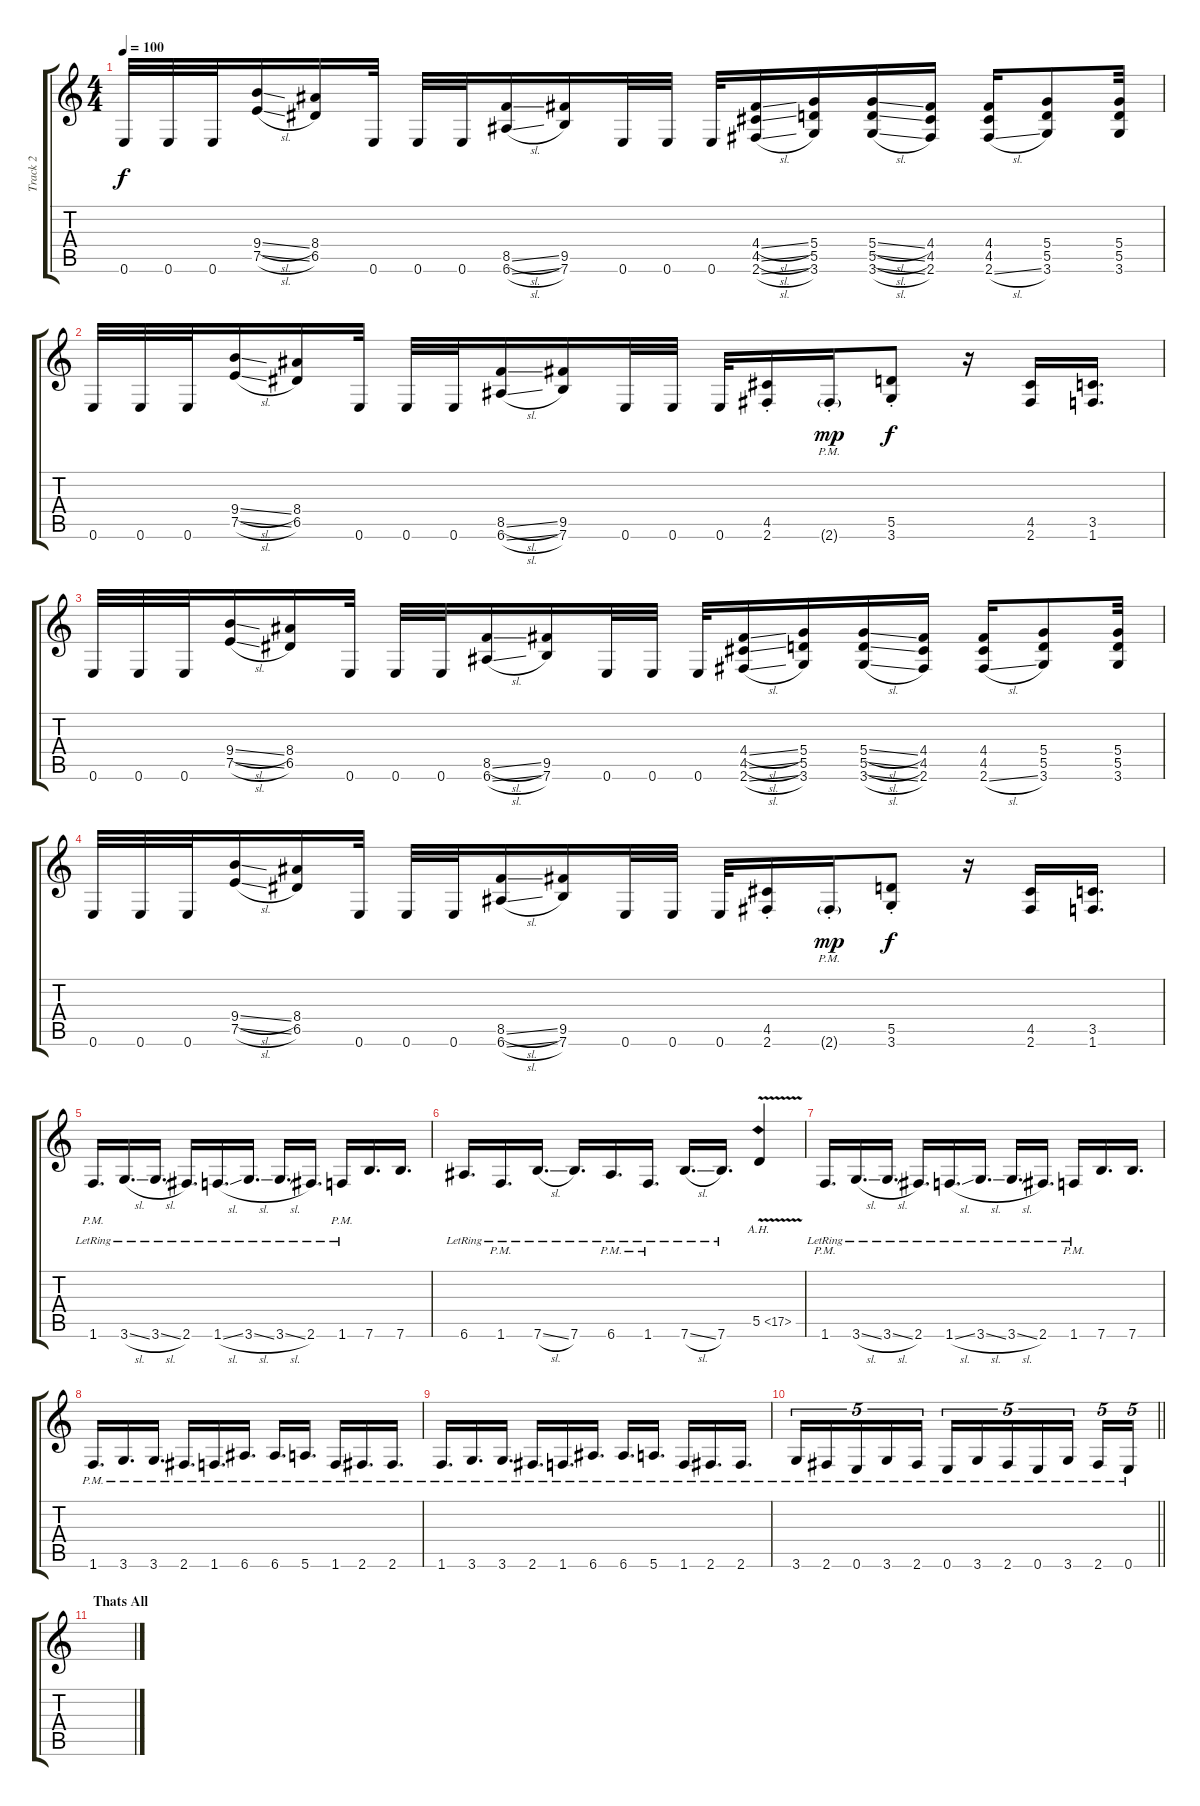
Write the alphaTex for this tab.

\track ("Track 2" "Track 2") {instrument distortionguitar}
\staff {score tabs}
\tuning (E4 B3 G3 D3 A2 E2) {hide}
\ts (4 4)
\tempo 100
\clef g2
\ks c
0.6.32{dy f} 0.6.32 0.6.32 (9.4{sl} 7.5{sl}).16 (8.4 6.5).16 0.6.32 0.6.32 0.6.32 (8.5{sl} 6.6{sl}).16 (9.5 7.6).16 0.6.32 0.6.32 0.6.32 (4.4{sl} 4.5{sl} 2.6{sl}).16 (5.4 5.5 3.6).16 (5.4{sl} 5.5{sl} 3.6{sl}).16 (4.4 4.5 2.6).16 (4.4 4.5 2.6{sl}).16 (5.4 5.5 3.6).8 (5.4 5.5 3.6).32 |
0.6.32 0.6.32 0.6.32 (9.4{sl} 7.5{sl}).16 (8.4 6.5).16 0.6.32 0.6.32 0.6.32 (8.5{sl} 6.6{sl}).16 (9.5 7.6).16 0.6.32 0.6.32 0.6.32 (4.5{st} 2.6{st}).16 2.6{g pm st}.16{dy mp} (5.5{st} 3.6).8{dy f} r.16 (4.5 2.6).16 (3.5 1.6).16{d} |
0.6.32 0.6.32 0.6.32 (9.4{sl} 7.5{sl}).16 (8.4 6.5).16 0.6.32 0.6.32 0.6.32 (8.5{sl} 6.6{sl}).16 (9.5 7.6).16 0.6.32 0.6.32 0.6.32 (4.4{sl} 4.5{sl} 2.6{sl}).16 (5.4 5.5 3.6).16 (5.4{sl} 5.5{sl} 3.6{sl}).16 (4.4 4.5 2.6).16 (4.4 4.5 2.6{sl}).16 (5.4 5.5 3.6).8 (5.4 5.5 3.6).32 |
0.6.32 0.6.32 0.6.32 (9.4{sl} 7.5{sl}).16 (8.4 6.5).16 0.6.32 0.6.32 0.6.32 (8.5{sl} 6.6{sl}).16 (9.5 7.6).16 0.6.32 0.6.32 0.6.32 (4.5{st} 2.6{st}).16 2.6{g pm st}.16{dy mp} (5.5{st} 3.6).8{dy f} r.16 (4.5 2.6).16 (3.5 1.6).16{d} |
1.6{pm lr}.16{d} 3.6{sl lr}.16{d} 3.6{sl lr}.16{d} 2.6{lr}.16{d} 1.6{sl lr}.16{d} 3.6{sl lr}.16{d} 3.6{sl lr}.16{d} 2.6{lr}.16{d} 1.6{pm lr}.16 7.6.16{d} 7.6.16{d} |
6.6{lr}.16{d} 1.6{pm lr}.16{d} 7.6{sl lr}.16{d} 7.6{lr}.16{d} 6.6{pm lr}.16{d} 1.6{pm lr}.16{d} 7.6{sl lr}.16{d} 7.6{lr}.16{d} 5.5{ah 12 v}.4 |
1.6{pm lr}.16{d} 3.6{sl lr}.16{d} 3.6{sl lr}.16{d} 2.6{lr}.16{d} 1.6{sl lr}.16{d} 3.6{sl lr}.16{d} 3.6{sl lr}.16{d} 2.6{lr}.16{d} 1.6{pm lr}.16 7.6.16{d} 7.6.16{d} |
1.6{pm}.16{d} 3.6{pm}.16{d} 3.6{pm}.16{d} 2.6{pm}.16{d} 1.6{pm}.16{d} 6.6{pm}.16{d} 6.6{pm}.16{d} 5.6{pm}.16{d} 1.6{pm}.16 2.6{pm}.16{d} 2.6{pm}.16{d} |
1.6{pm}.16{d} 3.6{pm}.16{d} 3.6{pm}.16{d} 2.6{pm}.16{d} 1.6{pm}.16{d} 6.6{pm}.16{d} 6.6{pm}.16{d} 5.6{pm}.16{d} 1.6{pm}.16 2.6{pm}.16{d} 2.6{pm}.16{d} |
\barLineRight lightlight
3.6{pm}.16{tu (5 4)} 2.6{pm}.16{tu (5 4)} 0.6{pm}.16{tu (5 4)} 3.6{pm}.16{tu (5 4)} 2.6{pm}.16{tu (5 4)} 0.6{pm}.16{tu (5 4)} 3.6{pm}.16{tu (5 4)} 2.6{pm}.16{tu (5 4)} 0.6{pm}.16{tu (5 4)} 3.6{pm}.16{tu (5 4)} 2.6{pm}.16{tu (5 4)} 0.6{pm}.16{tu (5 4)} |
\section ("" "Thats All")
